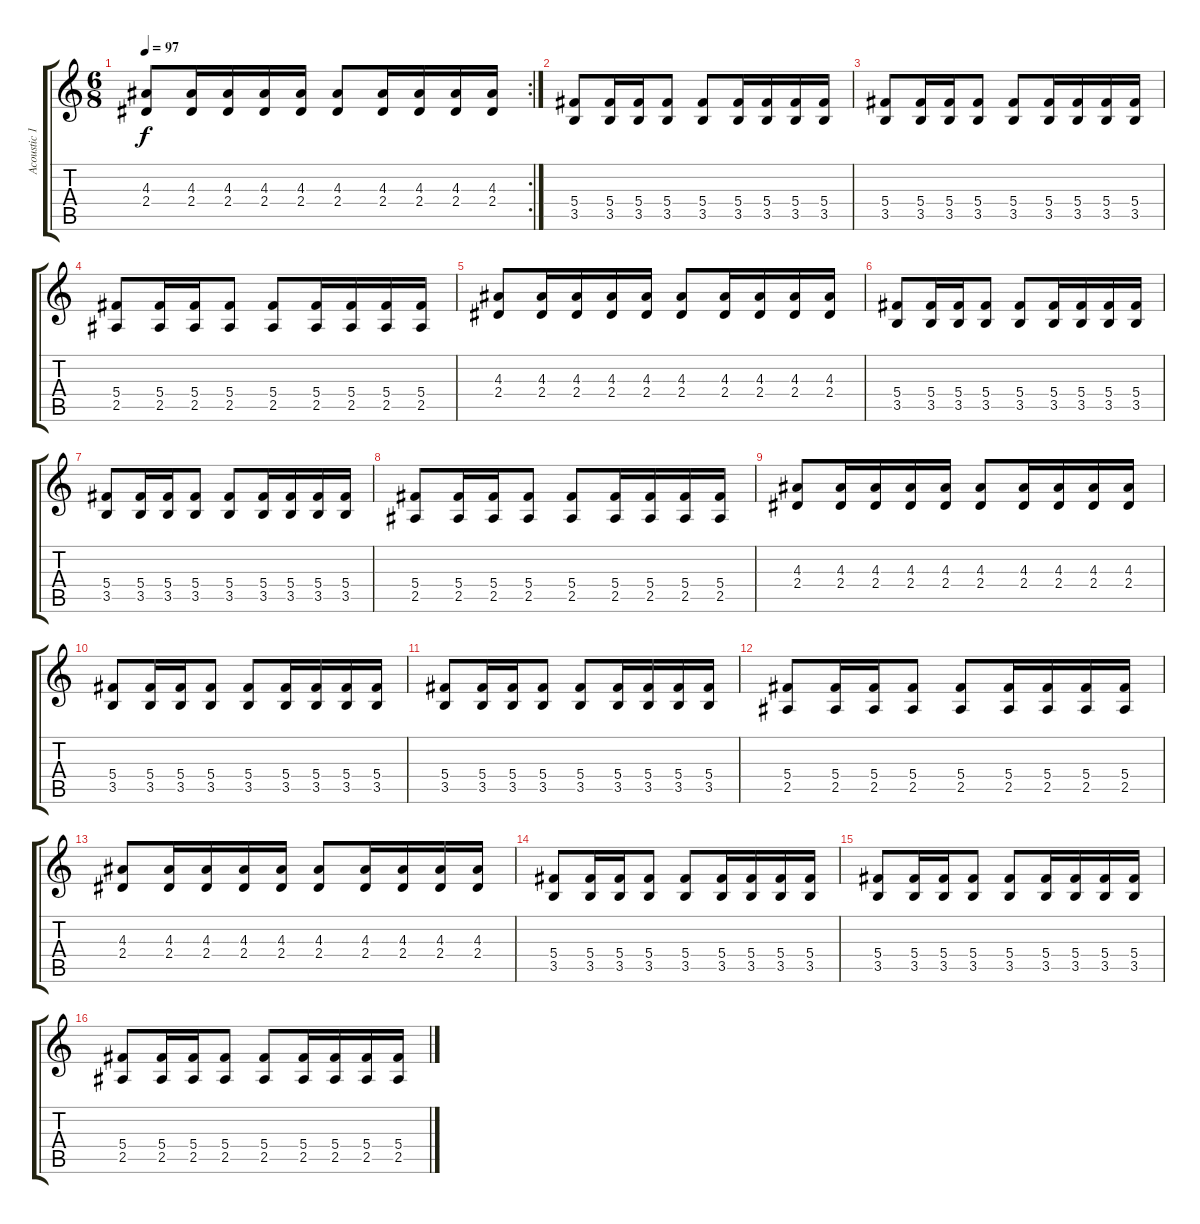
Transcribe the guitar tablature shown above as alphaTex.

\track ("Acoustic 1" "Acoustic 1") {instrument acousticguitarnylon}
\staff {score tabs}
\tuning (Eb4 Bb3 Gb3 Db3 Ab2 Eb2) {hide}
\rc 2
\ts (6 8)
\tempo 97
\clef g2
\ks c
(4.3 2.4).8{dy f} (4.3 2.4).16 (4.3 2.4).16 (4.3 2.4).16 (4.3 2.4).16 (4.3 2.4).8 (4.3 2.4).16 (4.3 2.4).16 (4.3 2.4).16 (4.3 2.4).16 |
(5.4 3.5).8 (5.4 3.5).16 (5.4 3.5).16 (5.4 3.5).8 (5.4 3.5).8 (5.4 3.5).16 (5.4 3.5).16 (5.4 3.5).16 (5.4 3.5).16 |
(5.4 3.5).8 (5.4 3.5).16 (5.4 3.5).16 (5.4 3.5).8 (5.4 3.5).8 (5.4 3.5).16 (5.4 3.5).16 (5.4 3.5).16 (5.4 3.5).16 |
(5.4 2.5).8 (5.4 2.5).16 (5.4 2.5).16 (5.4 2.5).8 (5.4 2.5).8 (5.4 2.5).16 (5.4 2.5).16 (5.4 2.5).16 (5.4 2.5).16 |
(4.3 2.4).8 (4.3 2.4).16 (4.3 2.4).16 (4.3 2.4).16 (4.3 2.4).16 (4.3 2.4).8 (4.3 2.4).16 (4.3 2.4).16 (4.3 2.4).16 (4.3 2.4).16 |
(5.4 3.5).8 (5.4 3.5).16 (5.4 3.5).16 (5.4 3.5).8 (5.4 3.5).8 (5.4 3.5).16 (5.4 3.5).16 (5.4 3.5).16 (5.4 3.5).16 |
(5.4 3.5).8 (5.4 3.5).16 (5.4 3.5).16 (5.4 3.5).8 (5.4 3.5).8 (5.4 3.5).16 (5.4 3.5).16 (5.4 3.5).16 (5.4 3.5).16 |
(5.4 2.5).8 (5.4 2.5).16 (5.4 2.5).16 (5.4 2.5).8 (5.4 2.5).8 (5.4 2.5).16 (5.4 2.5).16 (5.4 2.5).16 (5.4 2.5).16 |
(4.3 2.4).8 (4.3 2.4).16 (4.3 2.4).16 (4.3 2.4).16 (4.3 2.4).16 (4.3 2.4).8 (4.3 2.4).16 (4.3 2.4).16 (4.3 2.4).16 (4.3 2.4).16 |
(5.4 3.5).8 (5.4 3.5).16 (5.4 3.5).16 (5.4 3.5).8 (5.4 3.5).8 (5.4 3.5).16 (5.4 3.5).16 (5.4 3.5).16 (5.4 3.5).16 |
(5.4 3.5).8 (5.4 3.5).16 (5.4 3.5).16 (5.4 3.5).8 (5.4 3.5).8 (5.4 3.5).16 (5.4 3.5).16 (5.4 3.5).16 (5.4 3.5).16 |
(5.4 2.5).8 (5.4 2.5).16 (5.4 2.5).16 (5.4 2.5).8 (5.4 2.5).8 (5.4 2.5).16 (5.4 2.5).16 (5.4 2.5).16 (5.4 2.5).16 |
(4.3 2.4).8 (4.3 2.4).16 (4.3 2.4).16 (4.3 2.4).16 (4.3 2.4).16 (4.3 2.4).8 (4.3 2.4).16 (4.3 2.4).16 (4.3 2.4).16 (4.3 2.4).16 |
(5.4 3.5).8 (5.4 3.5).16 (5.4 3.5).16 (5.4 3.5).8 (5.4 3.5).8 (5.4 3.5).16 (5.4 3.5).16 (5.4 3.5).16 (5.4 3.5).16 |
(5.4 3.5).8 (5.4 3.5).16 (5.4 3.5).16 (5.4 3.5).8 (5.4 3.5).8 (5.4 3.5).16 (5.4 3.5).16 (5.4 3.5).16 (5.4 3.5).16 |
(5.4 2.5).8 (5.4 2.5).16 (5.4 2.5).16 (5.4 2.5).8 (5.4 2.5).8 (5.4 2.5).16 (5.4 2.5).16 (5.4 2.5).16 (5.4 2.5).16
